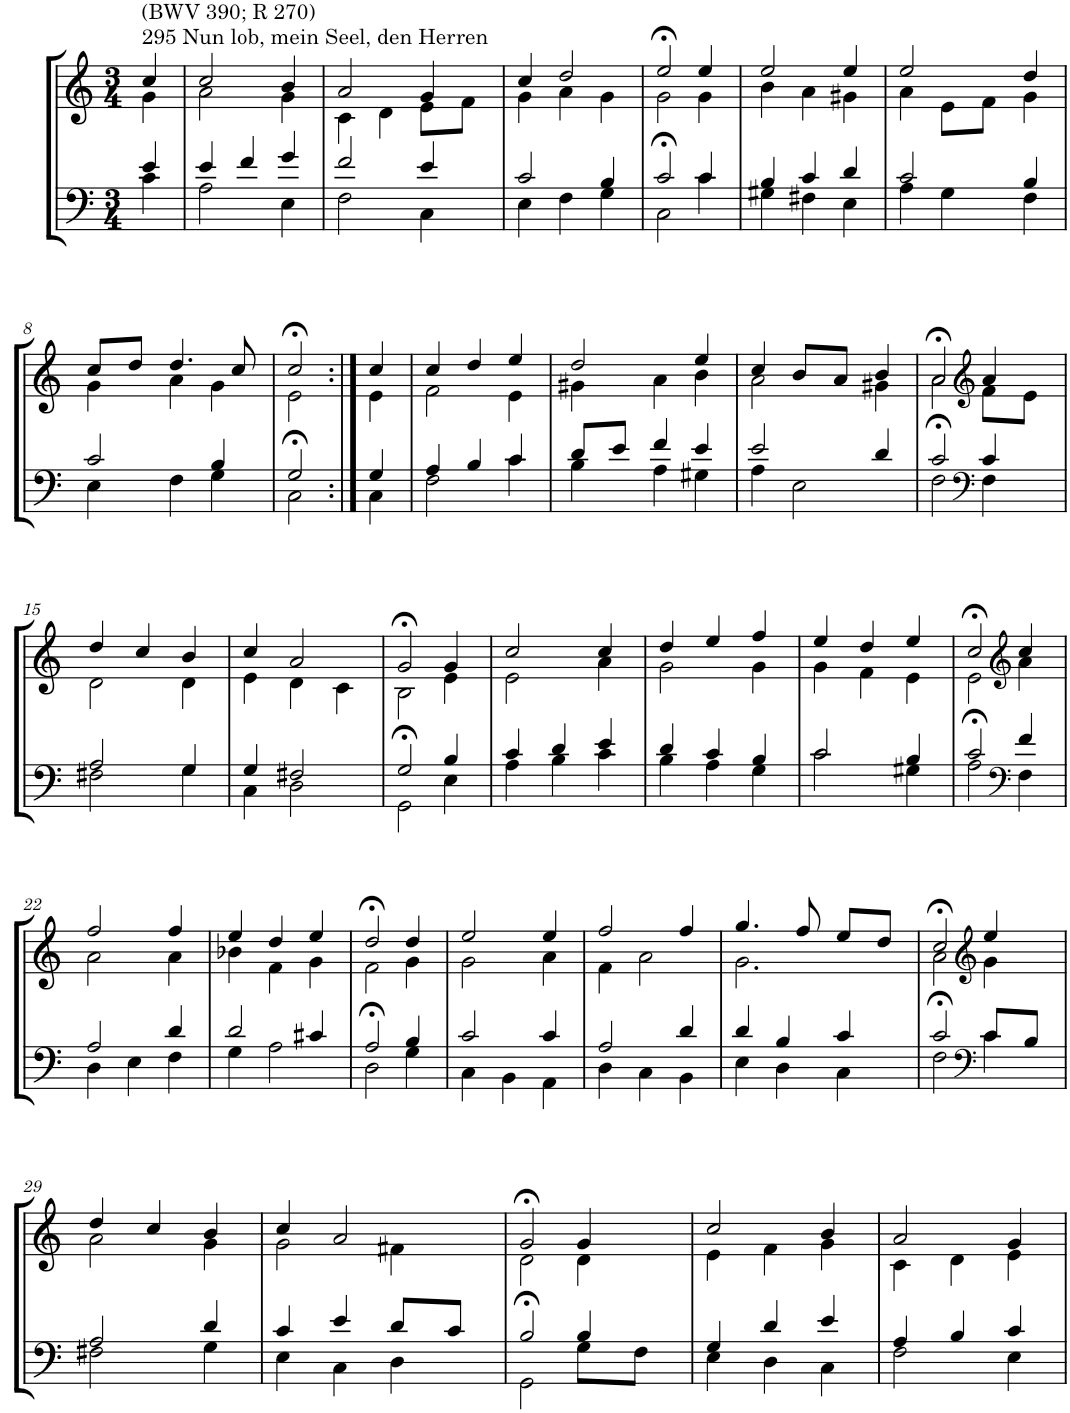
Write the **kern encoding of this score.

**kern	**kern
*part2	*part1
*staff2	*staff1
*I"Tenor/Baß	*I"Sopran/Alt
*clefF4	*clefG2
*k[]	*k[]
*M3/4	*M3/4
=1	=1
*^	*^
!	!	!LO:TX:a:t=295 Nun lob, mein Seel, den Herren	!
!	!	!LO:TX:a:t=(BWV 390; R 270)	!
4e/	4c\	4cc/	4g\
=2	=2	=2	=2
4e/	2A\	2cc/	2a\
4f/	.	.	.
4g/	4E\	4b/	4g\
=3	=3	=3	=3
2f/	2F\	2a/	4c\
.	.	.	4d\
4e/	4C\	4g/	8e\L
.	.	.	8f\J
=4	=4	=4	=4
2c/	4E\	4cc/	4g\
.	4F\	2dd/	4a\
4B/	4G\	.	4g\
=5	=5	=5	=5
2c/	2C>\	2ee>/	2g\
4c/	4c\	4ee/	4g\
=6	=6	=6	=6
4B/	4G#X\	2ee/	4b\
4c/	4F#X\	.	4a\
4d/	4E\	4ee/	4g#X\
=7	=7	=7	=7
2c/	4A\	2ee/	4a\
.	4G\	.	8e\L
.	.	.	8f\J
4B/	4F\	4dd/	4g\
!!LO:LB:g=z	!!
=8	=8	=8	=8
2c/	4E\	8cc/L	4g\
.	.	8dd/J	.
.	4F\	4.dd/	4a\
4B/	4G\	.	4g\
.	.	8cc/	.
=9	=9	=9	=9
2G/	2C>\	2cc>/	2e\
=10:|!	=10:|!	=10:|!	=10:|!
4G/	4C\	4cc/	4e\
=11	=11	=11	=11
4A/	2F\	4cc/	2f\
4B/	.	4dd/	.
4c/	4c\	4ee/	4e\
=12	=12	=12	=12
8d/L	4B\	2dd/	4g#X\
8e/J	.	.	.
4f/	4A\	.	4a\
4e/	4G#X\	4ee/	4b\
=13	=13	=13	=13
2e/	4A\	4cc/	2a\
.	2E\	8b/L	.
.	.	8a/J	.
4d/	.	4b/	4g#X\
=14	=14	=14	=14
2c/	2F>\	2a>/	2a\
*clefF4	*	*clefG2	*
4c/	4F\	4a/	8f\L
.	.	.	8e\J
!!LO:LB:g=z	!!
=15	=15	=15	=15
2A/	2F#X\	4dd/	2d\
.	.	4cc/	.
4G/	4G\	4b/	4d\
=16	=16	=16	=16
4G/	4C\	4cc/	4e\
2F#X/	2D\	2a/	4d\
.	.	.	4c\
=17	=17	=17	=17
2G/	2GG>\	2g>/	2B\
4B/	4E\	4g/	4e\
=18	=18	=18	=18
4c/	4A\	2cc/	2e\
4d/	4B\	.	.
4e/	4c\	4cc/	4a\
=19	=19	=19	=19
4d/	4B\	4dd/	2g\
4c/	4A\	4ee/	.
4B/	4G\	4ff/	4g\
=20	=20	=20	=20
2c/	2c\	4ee/	4g\
.	.	4dd/	4f\
4B/	4G#X\	4ee/	4e\
=21	=21	=21	=21
2c/	2A>\	2cc>/	2e\
*clefF4	*	*clefG2	*
4f/	4F\	4cc/	4a\
!!LO:LB:g=z	!!
=22	=22	=22	=22
2A/	4D\	2ff/	2a\
.	4E\	.	.
4d/	4F\	4ff/	4a\
=23	=23	=23	=23
2d/	4G\	4ee/	4b-X\
.	2A\	4dd/	4f\
4c#X/	.	4ee/	4g\
=24	=24	=24	=24
2A/	2D>\	2dd>/	2f\
4B/	4G\	4dd/	4g\
=25	=25	=25	=25
2c/	4C\	2ee/	2g\
.	4BB\	.	.
4c/	4AA\	4ee/	4a\
=26	=26	=26	=26
2A/	4D\	2ff/	4f\
.	4C\	.	2a\
4d/	4BB\	4ff/	.
=27	=27	=27	=27
4d/	4E\	4.gg/	2.g\
4B/	4D\	.	.
.	.	8ff/	.
4c/	4C\	8ee/L	.
.	.	8dd/J	.
=28	=28	=28	=28
2c/	2F>\	2cc>/	2a\
*clefF4	*	*clefG2	*
8c/L	4c\	4ee/	4g\
8B/J	.	.	.
!!LO:LB:g=z	!!
=29	=29	=29	=29
2A/	2F#X\	4dd/	2a\
.	.	4cc/	.
4d/	4G\	4b/	4g\
=30	=30	=30	=30
4c/	4E\	4cc/	2g\
4e/	4C\	2a/	.
8d/L	4D\	.	4f#X\
8c/J	.	.	.
=31	=31	=31	=31
2B/	2GG>\	2g>/	2d\
4B/	8G\L	4g/	4d\
.	8F\J	.	.
=32	=32	=32	=32
4G/	4E\	2cc/	4e\
4d/	4D\	.	4f\
4e/	4C\	4b/	4g\
=33	=33	=33	=33
4A/	2F\	2a/	4c\
4B/	.	.	4d\
4c/	4E\	4g/	4e\
*v	*v	*	*
*	*v	*v
=	=
*-	*-
